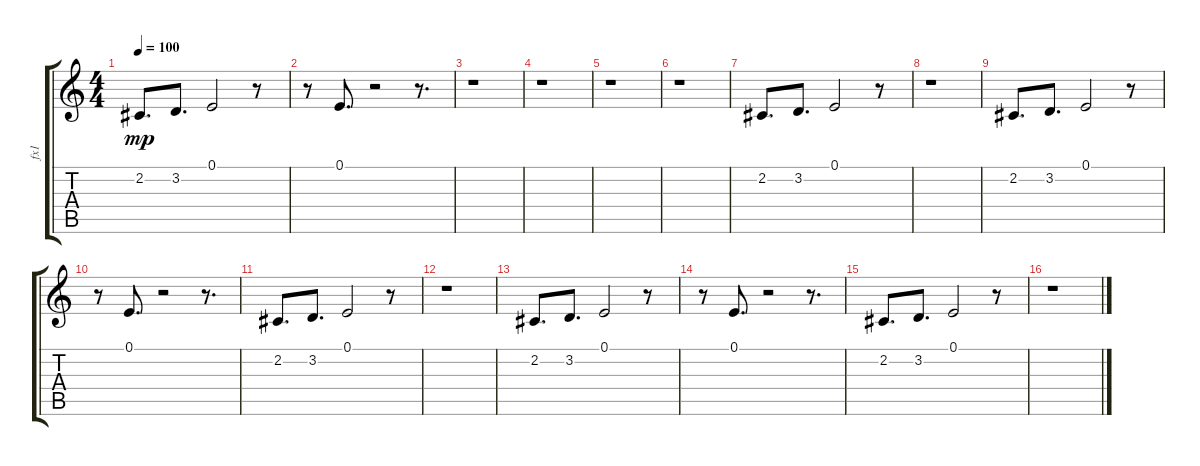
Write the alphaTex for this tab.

\track ("fx1" "fx1") {instrument musicbox}
\staff {score tabs}
\tuning (E4 B3 G3 D3 A2 E2) {hide}
\ts (4 4)
\tempo 100
\clef g2
\ks c
2.2.8{d dy mp} 3.2.8{d} 0.1.2 r.8 |
r.8 0.1.8{d} r.2 r.8{d} |
r.1 |
r.1 |
r.1 |
r.1 |
2.2.8{d} 3.2.8{d} 0.1.2 r.8 |
r.1 |
2.2.8{d} 3.2.8{d} 0.1.2 r.8 |
r.8 0.1.8{d} r.2 r.8{d} |
2.2.8{d} 3.2.8{d} 0.1.2 r.8 |
r.1 |
2.2.8{d} 3.2.8{d} 0.1.2 r.8 |
r.8 0.1.8{d} r.2 r.8{d} |
2.2.8{d} 3.2.8{d} 0.1.2 r.8 |
r.1
